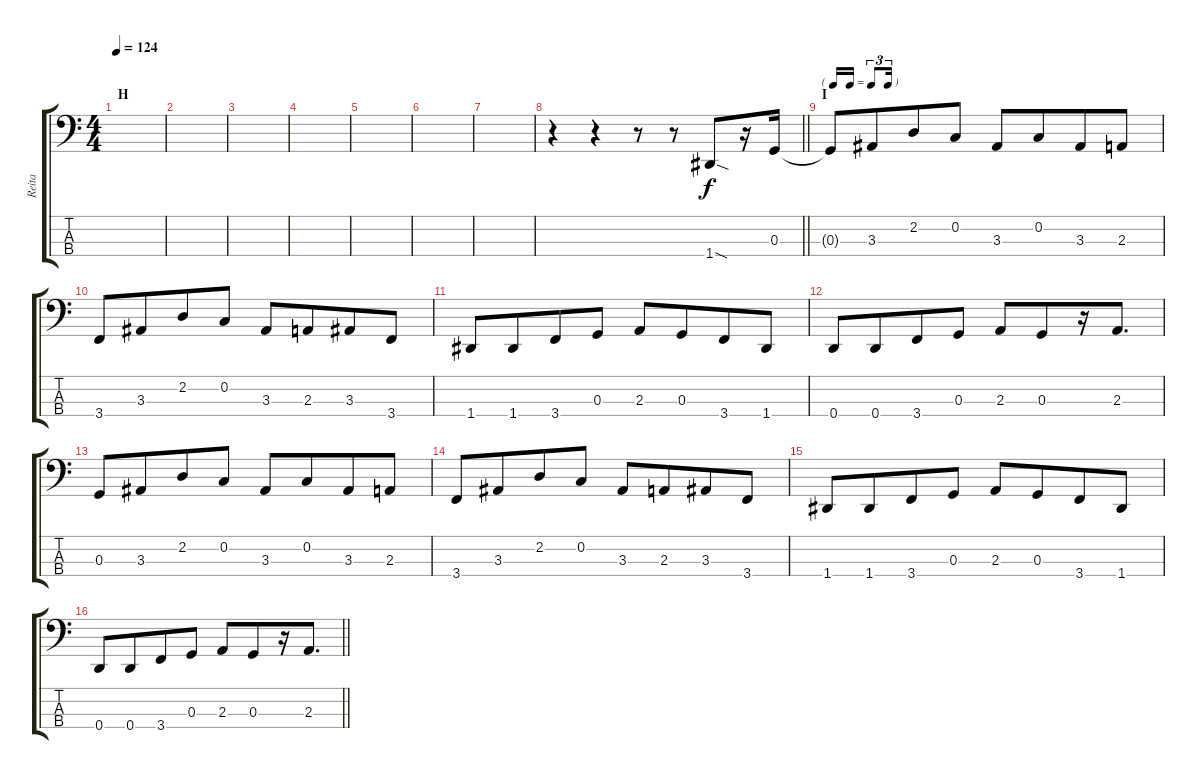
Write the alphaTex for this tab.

\track ("Reita" "Reita") {instrument electricbassfinger}
\staff {score tabs}
\tuning (F2 C2 G1 D1) {hide}
\ts (4 4)
\section ("" "H")
\tempo 124
\clef f4
\ks c
|
|
|
|
|
|
|
\barLineRight lightlight
r.4 r.4 r.8 r.8 1.4{sod}.8 r.16 0.3.16 |
\tf triplet16th
\section ("" "I")
0.3{t}.8 3.3.8{beam merge} 2.2.8 0.2.8 3.3.8 0.2.8{beam merge} 3.3.8 2.3.8 |
3.4.8 3.3.8{beam merge} 2.2.8 0.2.8 3.3.8 2.3.8{beam merge} 3.3.8 3.4.8 |
1.4.8 1.4.8{beam merge} 3.4.8 0.3.8 2.3.8 0.3.8{beam merge} 3.4.8 1.4.8 |
0.4.8 0.4.8{beam merge} 3.4.8 0.3.8 2.3.8 0.3.8{beam merge} r.16 2.3.8{d} |
0.3.8 3.3.8{beam merge} 2.2.8 0.2.8 3.3.8 0.2.8{beam merge} 3.3.8 2.3.8 |
3.4.8 3.3.8{beam merge} 2.2.8 0.2.8 3.3.8 2.3.8{beam merge} 3.3.8 3.4.8 |
1.4.8 1.4.8{beam merge} 3.4.8 0.3.8 2.3.8 0.3.8{beam merge} 3.4.8 1.4.8 |
\barLineRight lightlight
0.4.8 0.4.8{beam merge} 3.4.8 0.3.8 2.3.8 0.3.8{beam merge} r.16 2.3.8{d}
